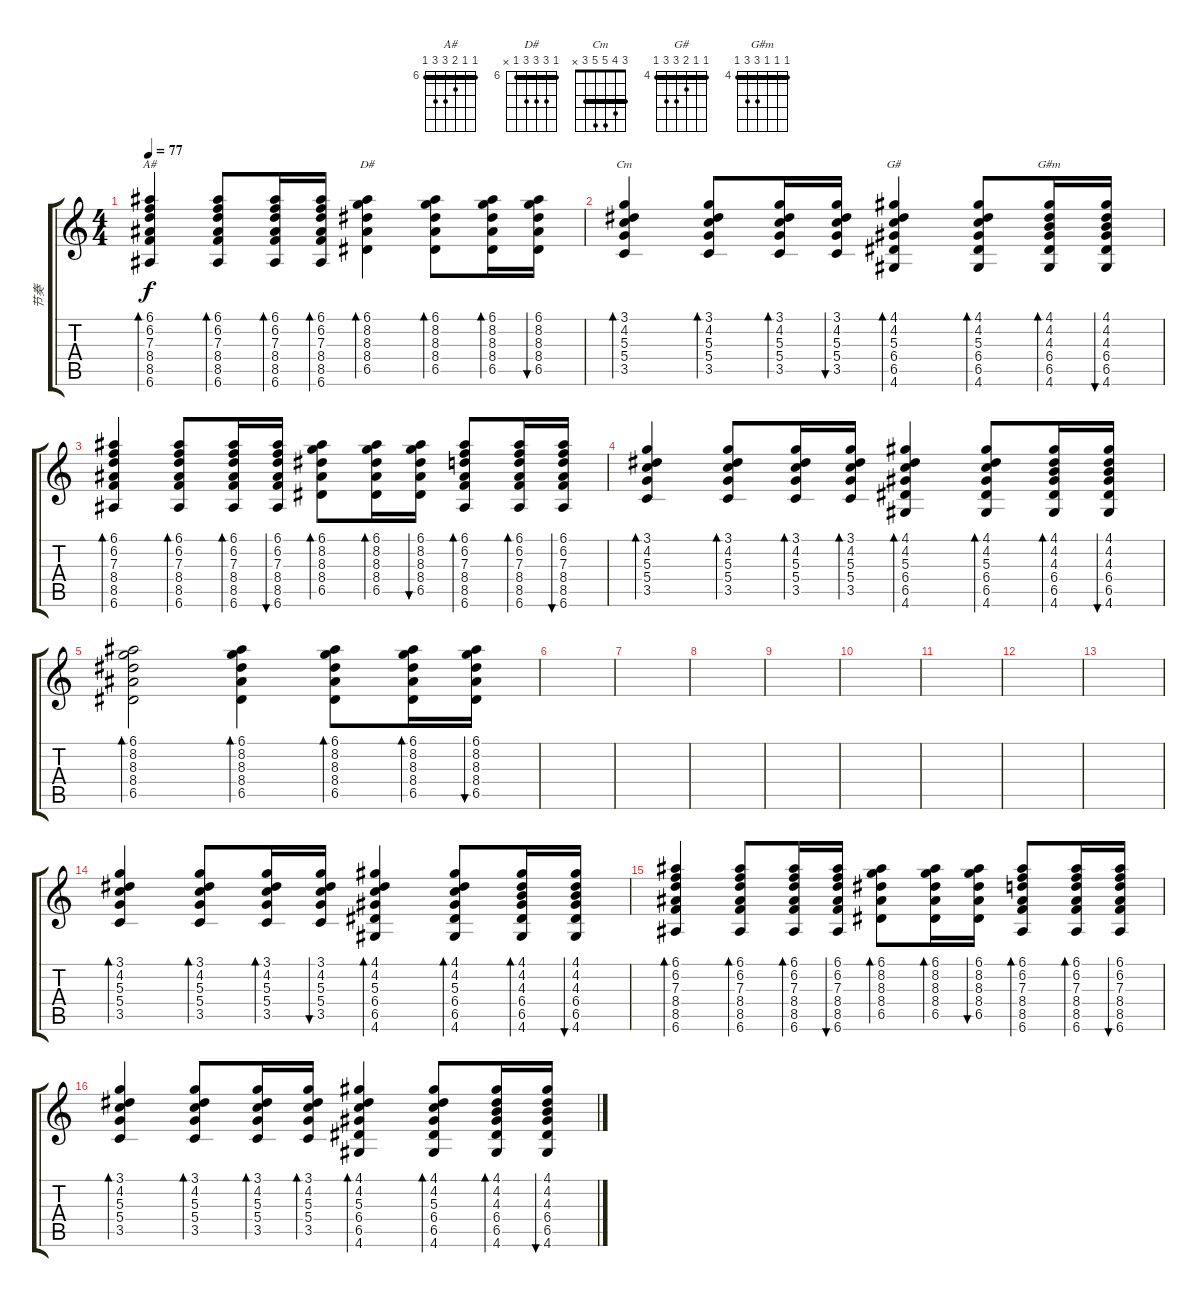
\track ("节奏" "节奏") {instrument acousticguitarnylon}
\staff {score tabs}
\tuning (E4 B3 G3 D3 A2 E2) {hide}
\chord ("A#" 6 6 7 8 8 6) {firstfret 6 barre 6}
\chord ("D#" 6 8 8 8 6 x) {firstfret 6 barre 6}
\chord ("Cm" 3 4 5 5 3 x) {barre 3}
\chord ("G#" 4 4 5 6 6 4) {firstfret 4 barre 4}
\chord ("G#m" 4 4 4 6 6 4) {firstfret 4 barre 4}
\ts (4 4)
\tempo 77
\clef g2
\ks c
(6.1 6.2 7.3 8.4 8.5 6.6).4{bd 60 ch "A#" dy f} (6.1 6.2 7.3 8.4 8.5 6.6).8{bd 30} (6.1 6.2 7.3 8.4 8.5 6.6).16{bd 30} (6.1 6.2 7.3 8.4 8.5 6.6).16{bd 30} (6.1 8.2 8.3 8.4 6.5).4{bd 60 ch "D#"} (6.1 8.2 8.3 8.4 6.5).8{bd 30} (6.1 8.2 8.3 8.4 6.5).16{bd 30} (6.1 8.2 8.3 8.4 6.5).16{bu 30} |
(3.1 4.2 5.3 5.4 3.5).4{bd 60 ch "Cm"} (3.1 4.2 5.3 5.4 3.5).8{bd 30} (3.1 4.2 5.3 5.4 3.5).16{bd 30} (3.1 4.2 5.3 5.4 3.5).16{bu 30} (4.1 4.2 5.3 6.4 6.5 4.6).4{bd 60 ch "G#"} (4.1 4.2 5.3 6.4 6.5 4.6).8{bd 30} (4.1 4.2 4.3 6.4 6.5 4.6).16{bd 30 ch "G#m"} (4.1 4.2 4.3 6.4 6.5 4.6).16{bu 30} |
(6.1 6.2 7.3 8.4 8.5 6.6).4{bd 60} (6.1 6.2 7.3 8.4 8.5 6.6).8{bd 30} (6.1 6.2 7.3 8.4 8.5 6.6).16{bd 30} (6.1 6.2 7.3 8.4 8.5 6.6).16{bu 30} (6.1 8.2 8.3 8.4 6.5).8{bd 30} (6.1 8.2 8.3 8.4 6.5).16{bd 30} (6.1 8.2 8.3 8.4 6.5).16{bu 30} (6.1 6.2 7.3 8.4 8.5 6.6).8{bd 30} (6.1 6.2 7.3 8.4 8.5 6.6).16{bd 30} (6.1 6.2 7.3 8.4 8.5 6.6).16{bu 30} |
(3.1 4.2 5.3 5.4 3.5).4{bd 60} (3.1 4.2 5.3 5.4 3.5).8{bd 30} (3.1 4.2 5.3 5.4 3.5).16{bd 30} (3.1 4.2 5.3 5.4 3.5).16{bd 30} (4.1 4.2 5.3 6.4 6.5 4.6).4{bd 60} (4.1 4.2 5.3 6.4 6.5 4.6).8{bd 30} (4.1 4.2 4.3 6.4 6.5 4.6).16{bd 30} (4.1 4.2 4.3 6.4 6.5 4.6).16{bu 30} |
(6.1 8.2 8.3 8.4 6.5).2{bd 120} (6.1 8.2 8.3 8.4 6.5).4{bd 60} (6.1 8.2 8.3 8.4 6.5).8{bd 30} (6.1 8.2 8.3 8.4 6.5).16{bd 30} (6.1 8.2 8.3 8.4 6.5).16{bu 30} |
|
|
|
|
|
|
|
|
(3.1 4.2 5.3 5.4 3.5).4{bd 60} (3.1 4.2 5.3 5.4 3.5).8{bd 30} (3.1 4.2 5.3 5.4 3.5).16{bd 30} (3.1 4.2 5.3 5.4 3.5).16{bu 30} (4.1 4.2 5.3 6.4 6.5 4.6).4{bd 60} (4.1 4.2 5.3 6.4 6.5 4.6).8{bd 30} (4.1 4.2 4.3 6.4 6.5 4.6).16{bd 30} (4.1 4.2 4.3 6.4 6.5 4.6).16{bu 30} |
(6.1 6.2 7.3 8.4 8.5 6.6).4{bd 60} (6.1 6.2 7.3 8.4 8.5 6.6).8{bd 30} (6.1 6.2 7.3 8.4 8.5 6.6).16{bd 30} (6.1 6.2 7.3 8.4 8.5 6.6).16{bu 30} (6.1 8.2 8.3 8.4 6.5).8{bd 30} (6.1 8.2 8.3 8.4 6.5).16{bd 30} (6.1 8.2 8.3 8.4 6.5).16{bu 30} (6.1 6.2 7.3 8.4 8.5 6.6).8{bd 30} (6.1 6.2 7.3 8.4 8.5 6.6).16{bd 30} (6.1 6.2 7.3 8.4 8.5 6.6).16{bu 30} |
(3.1 4.2 5.3 5.4 3.5).4{bd 60} (3.1 4.2 5.3 5.4 3.5).8{bd 30} (3.1 4.2 5.3 5.4 3.5).16{bd 30} (3.1 4.2 5.3 5.4 3.5).16{bd 30} (4.1 4.2 5.3 6.4 6.5 4.6).4{bd 60} (4.1 4.2 5.3 6.4 6.5 4.6).8{bd 30} (4.1 4.2 4.3 6.4 6.5 4.6).16{bd 30} (4.1 4.2 4.3 6.4 6.5 4.6).16{bu 30}
